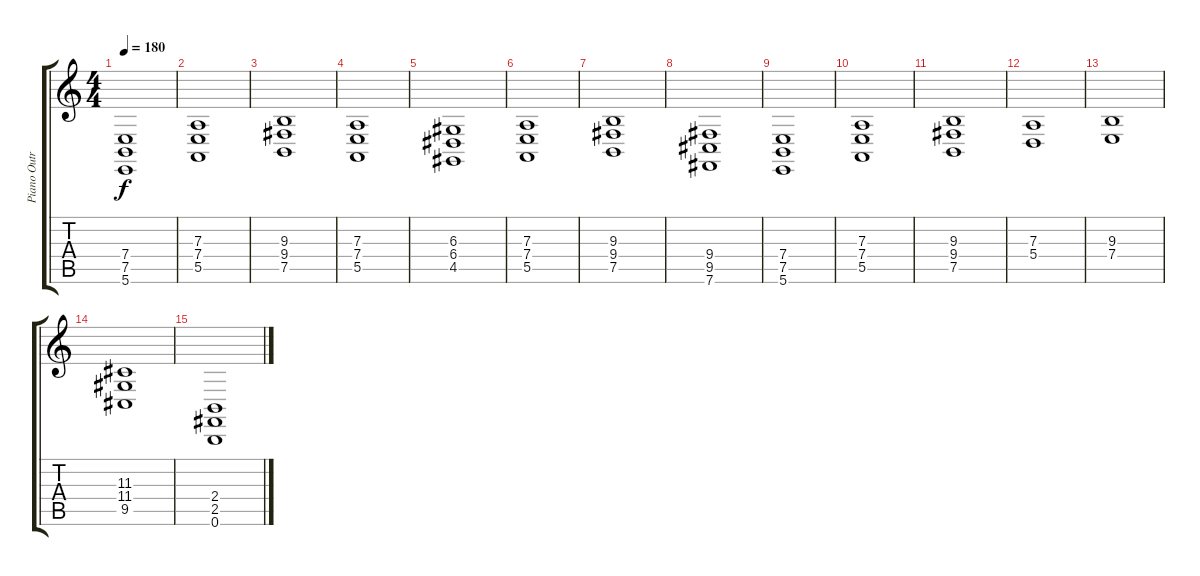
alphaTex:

\track ("Piano Outro I" "Piano Outr") {instrument acousticgrandpiano}
\staff {score tabs}
\tuning (B3 Gb3 D3 A2 E2 B1) {hide}
\ts (4 4)
\tempo 180
\clef g2
\ks c
(7.4 7.5 5.6).1{dy f} |
(7.3 7.4 5.5).1 |
(9.3 9.4 7.5).1 |
(7.3 7.4 5.5).1 |
(6.3 6.4 4.5).1 |
(7.3 7.4 5.5).1 |
(9.3 9.4 7.5).1 |
(9.4 9.5 7.6).1 |
(7.4 7.5 5.6).1 |
(7.3 7.4 5.5).1 |
(9.3 9.4 7.5).1 |
(7.3 5.4).1 |
(9.3 7.4).1 |
(11.3 11.4 9.5).1 |
(2.4 2.5 0.6).1
